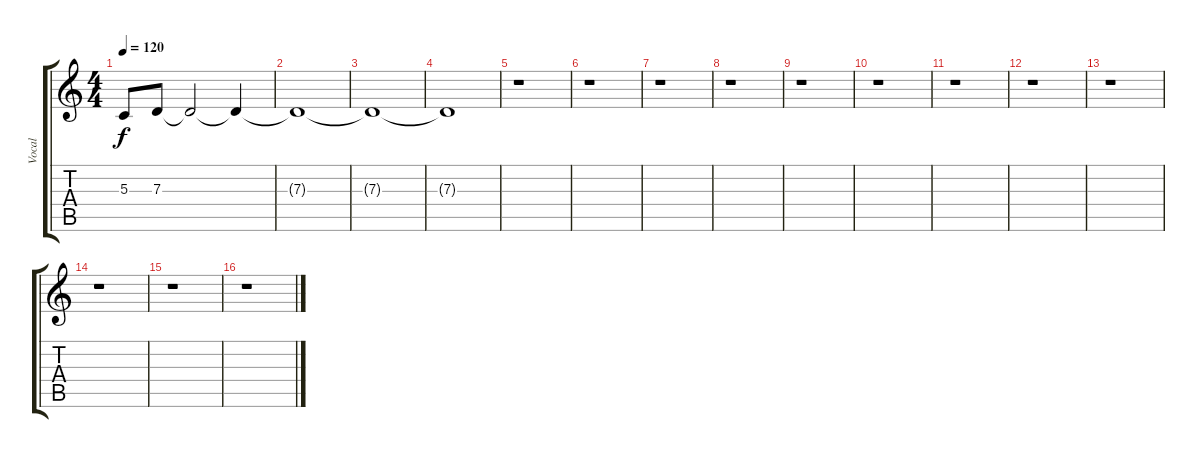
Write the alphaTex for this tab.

\track ("Vocal" "Vocal") {instrument sopranosax}
\staff {score tabs}
\tuning (E4 B3 G3 D3 A2 E2) {hide}
\ts (4 4)
\tempo 120
\clef g2
\ks c
5.3.8{dy f} 7.3.8{volume 0} 7.3{t}.2 7.3{t}.4 |
7.3{t}.1 |
7.3{t}.1 |
7.3{t}.1 |
r.1 |
r.1 |
r.1 |
r.1 |
r.1 |
r.1 |
r.1 |
r.1 |
r.1 |
r.1 |
r.1 |
r.1
